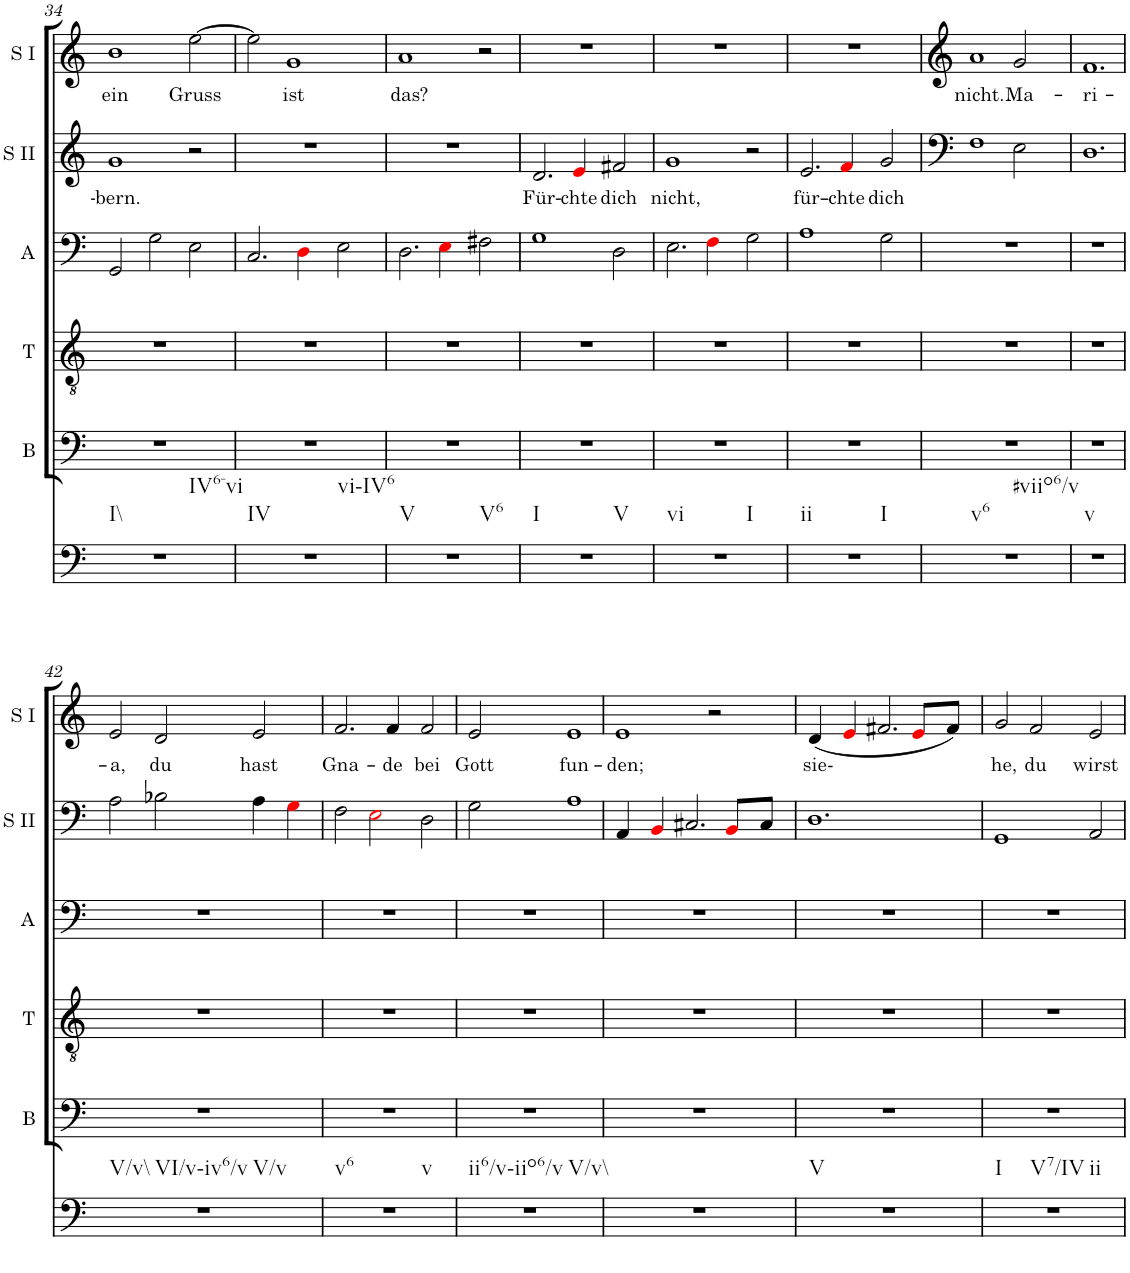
**kern	**kern	**kern	**kern	**kern	**text	**kern	**text
*part6	*part5	*part4	*part3	*part2	*part2	*part1	*part1
*staff6	*staff5	*staff4	*staff3	*staff2	*staff2	*staff1	*staff1
*I"Continuo	*I"Bass	*I"Tenor	*I"Alto	*I"Soprano II	*	*I"Soprano I	*
*	*I'B	*I'T	*I'A	*I'S II	*	*I'S I	*
!!LO:PB:g=z
*clefF4	*clefF4	*clefGv2	*clefG2	*clefG2	*	*clefG2	*
*k[]	*k[]	*k[]	*k[]	*k[]	*	*k[]	*
*M3/2	*M3/2	*M3/2	*M3/2	*M3/2	*	*M3/2	*
=34	=34	=34	=34	=34	=34	=34	=34
!LO:TX:b:t=I\\	!	!	!	!	!	!	!
!LO:TX:b:t=IV6-vi	!	!	!	!	!	!	!
!	!	!	!	!	!LO:LY:b	!	!LO:LY:b
1.r	1.r	1.r	2GG/	1g	bern.	1b	ein
.	.	.	2G\	.	.	.	.
!	!	!	!	!	!	!	!LO:LY:b
.	.	.	2E\	2r	.	[2ee\	Gruss
=35	=35	=35	=35	=35	=35	=35	=35
!LO:TX:b:t=IV	!	!	!	!	!	!	!
!LO:TX:b:t=vi-IV6	!	!	!	!	!	!	!
1.r	1.r	1.r	2.C/	1.r	.	2ee\]	.
!	!	!	!	!	!	!	!LO:LY:b
.	.	.	.	.	.	1g	ist
.	.	.	4Di\	.	.	.	.
.	.	.	2E\	.	.	.	.
=36	=36	=36	=36	=36	=36	=36	=36
!LO:TX:b:t=V	!	!	!	!	!	!	!
!LO:TX:b:t=V6	!	!	!	!	!	!	!
!	!	!	!	!	!	!	!LO:LY:b
1.r	1.r	1.r	2.D\	1.r	.	1a	das?
.	.	.	4Ei\	.	.	.	.
.	.	.	2F#X\	.	.	2r	.
=37	=37	=37	=37	=37	=37	=37	=37
!LO:TX:b:t=I	!	!	!	!	!	!	!
!LO:TX:b:t=V	!	!	!	!	!	!	!
!	!	!	!	!	!LO:LY:b	!	!
1.r	1.r	1.r	1G	2.d/	Für-	1.r	.
!	!	!	!	!	!LO:LY:b	!	!
.	.	.	.	4ei/	chte	.	.
!	!	!	!	!	!LO:LY:b	!	!
.	.	.	2D\	2f#X/	dich	.	.
=38	=38	=38	=38	=38	=38	=38	=38
!LO:TX:b:t=vi	!	!	!	!	!	!	!
!LO:TX:b:t=I	!	!	!	!	!	!	!
!	!	!	!	!	!LO:LY:b	!	!
1.r	1.r	1.r	2.E\	1g	nicht,	1.r	.
.	.	.	4Fi\	.	.	.	.
.	.	.	2G\	2r	.	.	.
=39	=39	=39	=39	=39	=39	=39	=39
!LO:TX:b:t=ii	!	!	!	!	!	!	!
!LO:TX:b:t=I	!	!	!	!	!	!	!
!	!	!	!	!	!LO:LY:b	!	!
1.r	1.r	1.r	1A	2.e/	für-	1.r	.
!	!	!	!	!	!LO:LY:b	!	!
.	.	.	.	4fi/	chte	.	.
!	!	!	!	!	!LO:LY:b	!	!
.	.	.	2G\	2g/	dich	.	.
=40	=40	=40	=40	=40	=40	=40	=40
!LO:TX:b:t=v6	!	!	!	!	!	!	!
!LO:TX:b:t=#viio6/v	!	!	!	!	!	!	!
!	!	!	!	!	!	!	!LO:LY:b
1.r	1.r	1.r	1.r	1F	.	1a	nicht.
!	!	!	!	!	!	!	!LO:LY:b
.	.	.	.	2E\	.	2g/	Ma-
=41	=41	=41	=41	=41	=41	=41	=41
!LO:TX:b:t=v	!	!	!	!	!	!	!
!	!	!	!	!	!	!	!LO:LY:b
1.r	1.r	1.r	1.r	1.D	.	1.f	ri-
!!LO:LB:g=z
=42	=42	=42	=42	=42	=42	=42	=42
!LO:TX:b:t=V/v\\	!	!	!	!	!	!	!
!LO:TX:b:t=VI/v-iv6/v	!	!	!	!	!	!	!
!LO:TX:b:t=V/v	!	!	!	!	!	!	!
!	!	!	!	!	!	!	!LO:LY:b
1.r	1.r	1.r	1.r	2A\	.	2e/	a,
!	!	!	!	!	!	!	!LO:LY:b
.	.	.	.	2B-X\	.	2d/	du
!	!	!	!	!	!	!	!LO:LY:b
.	.	.	.	4A\	.	2e/	hast
.	.	.	.	4Gi\	.	.	.
=43	=43	=43	=43	=43	=43	=43	=43
!LO:TX:b:t=v6	!	!	!	!	!	!	!
!LO:TX:b:t=v	!	!	!	!	!	!	!
!	!	!	!	!	!	!	!LO:LY:b
1.r	1.r	1.r	1.r	2F\	.	2.f/	Gna-
.	.	.	.	2Ei\	.	.	.
!	!	!	!	!	!	!	!LO:LY:b
.	.	.	.	.	.	4f/	de
!	!	!	!	!	!	!	!LO:LY:b
.	.	.	.	2D\	.	2f/	bei
=44	=44	=44	=44	=44	=44	=44	=44
!LO:TX:b:t=ii6/v-iio6/v	!	!	!	!	!	!	!
!LO:TX:b:t=V/v\\	!	!	!	!	!	!	!
!	!	!	!	!	!	!	!LO:LY:b
1.r	1.r	1.r	1.r	2G\	.	2e/	Gott
!	!	!	!	!	!	!	!LO:LY:b
.	.	.	.	1A	.	1e	fun-
=45	=45	=45	=45	=45	=45	=45	=45
!	!	!	!	!	!	!	!LO:LY:b
1.r	1.r	1.r	1.r	4AA/	.	1e	den;
.	.	.	.	4BBi/	.	.	.
.	.	.	.	2.C#X/	.	.	.
.	.	.	.	.	.	2r	.
.	.	.	.	8BBi/L	.	.	.
.	.	.	.	8C#/J	.	.	.
=46	=46	=46	=46	=46	=46	=46	=46
!LO:TX:b:t=V	!	!	!	!	!	!	!
!	!	!	!	!	!	!	!LO:LY:b
1.r	1.r	1.r	1.r	1.D	.	(4d/	sie-
.	.	.	.	.	.	4ei/	.
.	.	.	.	.	.	2.f#X/	.
.	.	.	.	.	.	8ei/L	.
.	.	.	.	.	.	8f#/J)	.
=47	=47	=47	=47	=47	=47	=47	=47
!LO:TX:b:t=I	!	!	!	!	!	!	!
!LO:TX:b:t=V7/IV	!	!	!	!	!	!	!
!LO:TX:b:t=ii	!	!	!	!	!	!	!
!	!	!	!	!	!	!	!LO:LY:b
1.r	1.r	1.r	1.r	1GG	.	2g/	he,
!	!	!	!	!	!	!	!LO:LY:b
.	.	.	.	.	.	2f/	du
!	!	!	!	!	!	!	!LO:LY:b
.	.	.	.	2AA/	.	2e/	wirst
=	=	=	=	=	=	=	=
*-	*-	*-	*-	*-	*-	*-	*-
